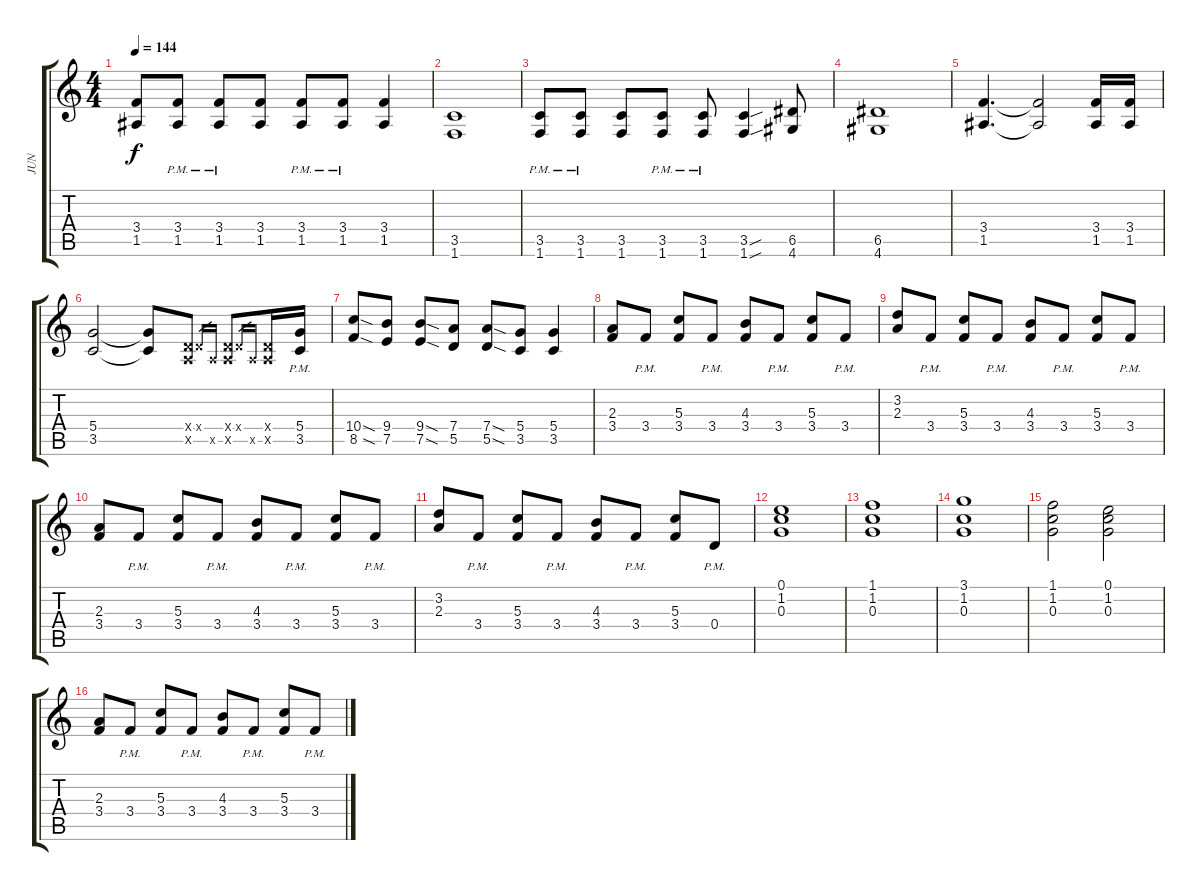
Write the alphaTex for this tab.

\track ("JUN" "JUN") {instrument distortionguitar}
\staff {score tabs}
\tuning (E4 B3 G3 D3 A2 E2) {hide}
\ts (4 4)
\tempo 144
\clef g2
\ks c
(3.4 1.5).8{dy f} (3.4{pm} 1.5{pm}).8 (3.4{pm} 1.5{pm}).8 (3.4 1.5).8 (3.4{pm} 1.5{pm}).8 (3.4{pm} 1.5{pm}).8 (3.4 1.5).4 |
(3.5 1.6).1 |
(3.5{pm} 1.6{pm}).8 (3.5{pm} 1.6{pm}).8 (3.5 1.6).8 (3.5{pm} 1.6{pm}).8 (3.5{pm} 1.6{pm}).8 (3.5{sou} 1.6{sou}).4 (6.5 4.6).8 |
(6.5 4.6).1 |
(3.4 1.5).4{d} (3.4{t} 1.5{t}).2 (3.4 1.5).16 (3.4 1.5).16 |
(5.4 3.5).2 (5.4{t} 3.5{t}).8 (0.4{x} 0.5{x}).8 0.4{x}.16{gr} 0.5{x}.16{gr} (0.4{x} 0.5{x}).8 0.4{x}.16{gr} 0.5{x}.16{gr} (0.4{x} 0.5{x}).16 (5.4{pm} 3.5{pm}).16 |
(10.4{sod} 8.5{sod}).8 (9.4 7.5).8 (9.4{sod} 7.5{sod}).8 (7.4 5.5).8 (7.4{sod} 5.5{sod}).8 (5.4 3.5).8 (5.4 3.5).4 |
(2.3 3.4).8 3.4{pm}.8 (5.3 3.4).8 3.4{pm}.8 (4.3 3.4).8 3.4{pm}.8 (5.3 3.4).8 3.4{pm}.8 |
(3.2 2.3).8 3.4{pm}.8 (5.3 3.4).8 3.4{pm}.8 (4.3 3.4).8 3.4{pm}.8 (5.3 3.4).8 3.4{pm}.8 |
(2.3 3.4).8 3.4{pm}.8 (5.3 3.4).8 3.4{pm}.8 (4.3 3.4).8 3.4{pm}.8 (5.3 3.4).8 3.4{pm}.8 |
(3.2 2.3).8 3.4{pm}.8 (5.3 3.4).8 3.4{pm}.8 (4.3 3.4).8 3.4{pm}.8 (5.3 3.4).8 0.4{pm}.8 |
(0.1 1.2 0.3).1 |
(1.1 1.2 0.3).1 |
(3.1 1.2 0.3).1 |
(1.1 1.2 0.3).2 (0.1 1.2 0.3).2 |
(2.3 3.4).8 3.4{pm}.8 (5.3 3.4).8 3.4{pm}.8 (4.3 3.4).8 3.4{pm}.8 (5.3 3.4).8 3.4{pm}.8
